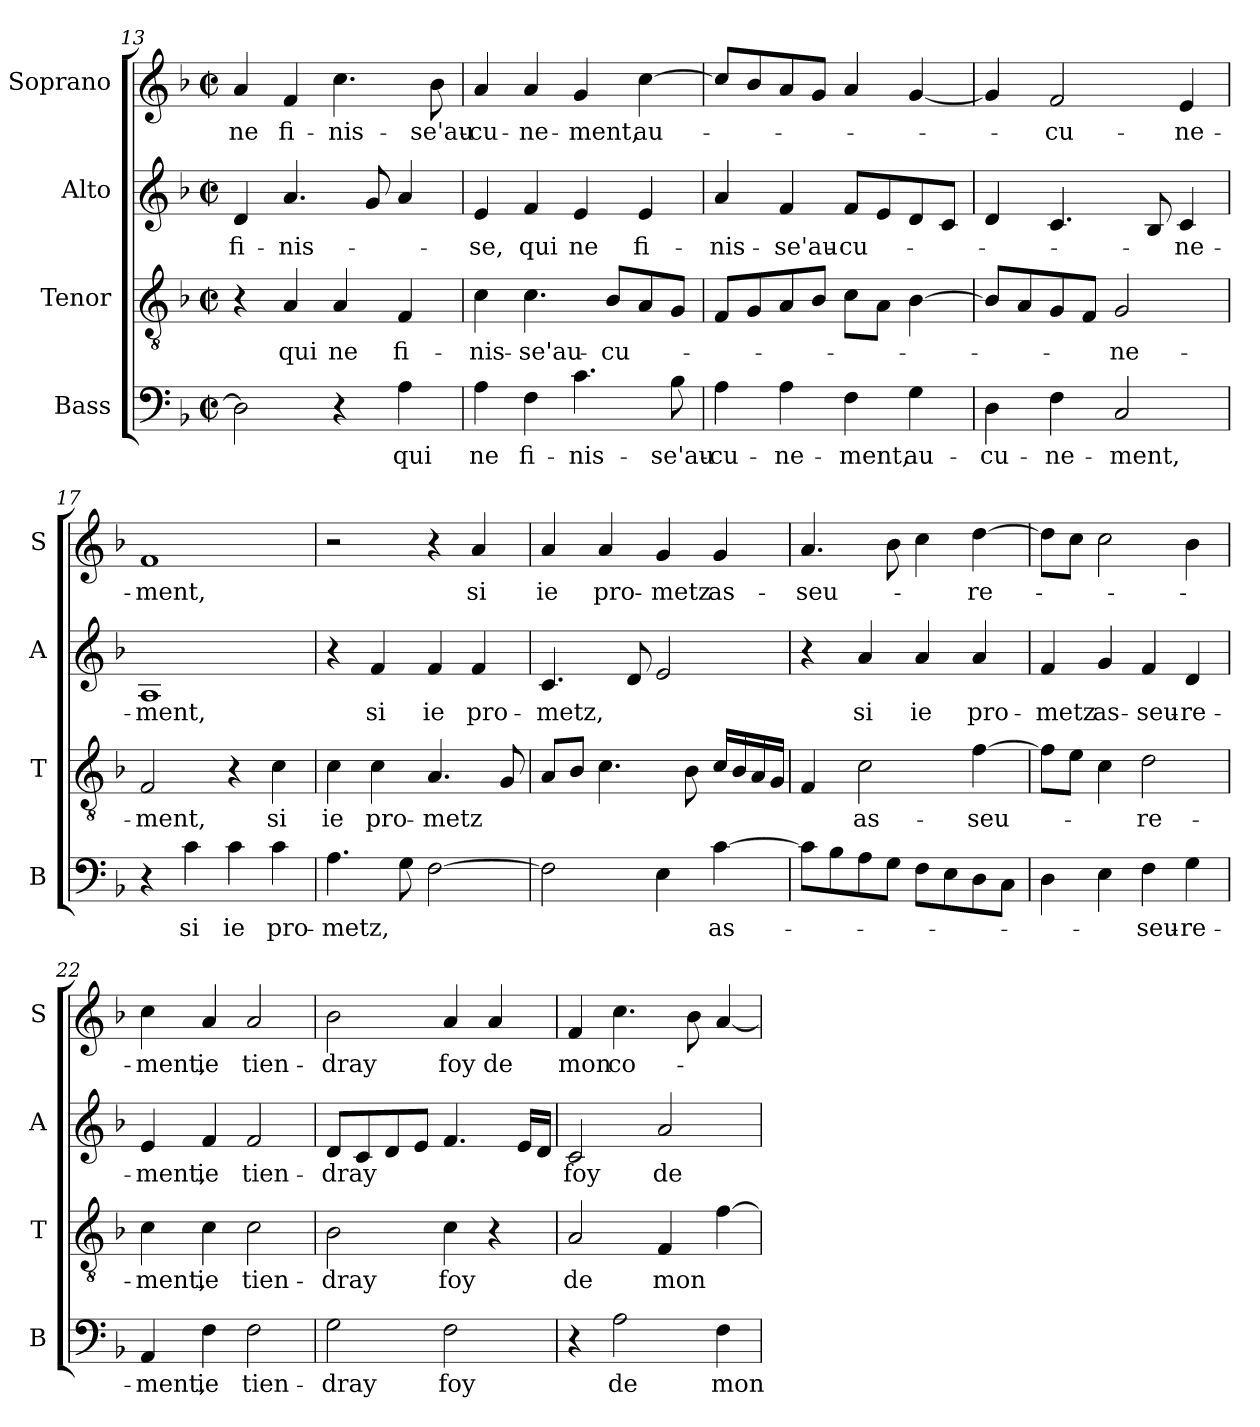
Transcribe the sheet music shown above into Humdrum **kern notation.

**kern	**text	**kern	**text	**kern	**text	**kern	**text
*part4	*part4	*part3	*part3	*part2	*part2	*part1	*part1
*staff4	*staff4	*staff3	*staff3	*staff2	*staff2	*staff1	*staff1
*I"Bass	*	*I"Tenor	*	*I"Alto	*	*I"Soprano	*
*I'B	*	*I'T	*	*I'A	*	*I'S	*
*clefF4	*	*clefGv2	*	*clefG2	*	*clefG2	*
*k[b-]	*	*k[b-]	*	*k[b-]	*	*k[b-]	*
*F:	*	*F:	*	*F:	*	*F:	*
*M2/2	*	*M2/2	*	*M2/2	*	*M2/2	*
*met(c|)	*	*met(c|)	*	*met(c|)	*	*met(c|)	*
=13	=13	=13	=13	=13	=13	=13	=13
!	!	!	!	!	!LO:LY:b	!	!LO:LY:b
2D\]	.	4r	.	4d/	fi-	4a/	ne
!	!	!	!LO:LY:b	!	!LO:LY:b	!	!LO:LY:b
.	.	4A/	qui	4.a/	-nis-	4f/	fi-
!	!	!	!LO:LY:b	!	!	!	!LO:LY:b
4r	.	4A/	ne	.	.	4.cc\	-nis-
.	.	.	.	8g/	.	.	.
!	!LO:LY:b	!	!LO:LY:b	!	!	!	!
4A\	qui	4F/	fi-	4a/	.	.	.
!	!	!	!	!	!	!	!LO:LY:b
.	.	.	.	.	.	8b-\	-se'au-
=14	=14	=14	=14	=14	=14	=14	=14
!	!LO:LY:b	!	!LO:LY:b	!	!LO:LY:b	!	!LO:LY:b
4A\	ne	4c\	-nis-	4e/	-se,	4a/	-cu-
!	!LO:LY:b	!	!LO:LY:b	!	!LO:LY:b	!	!LO:LY:b
4F\	fi-	4.c\	-se'au-	4f/	qui	4a/	-ne-
!	!LO:LY:b	!	!	!	!LO:LY:b	!	!LO:LY:b
4.c\	-nis-	.	.	4e/	ne	4g/	-ment,
!	!	!	!LO:LY:b	!	!	!	!
.	.	8B-/L	-cu-	.	.	.	.
!	!	!	!	!	!LO:LY:b	!	!LO:LY:b
.	.	8A/	.	4e/	fi-	[4cc\	au-
!	!LO:LY:b	!	!	!	!	!	!
8B-\	-se'au-	8G/J	.	.	.	.	.
=15	=15	=15	=15	=15	=15	=15	=15
!	!LO:LY:b	!	!	!	!LO:LY:b	!	!
4A\	-cu-	8F/L	.	4a/	-nis-	8cc/L]	.
.	.	8G/	.	.	.	8b-/	.
!	!LO:LY:b	!	!	!	!LO:LY:b	!	!
4A\	-ne-	8A/	.	4f/	-se'au-	8a/	.
.	.	8B-/J	.	.	.	8g/J	.
!	!LO:LY:b	!	!	!	!LO:LY:b	!	!
4F\	-ment,	8c\L	.	8f/L	-cu-	4a/	.
.	.	8A\J	.	8e/	.	.	.
!	!LO:LY:b	!	!	!	!	!	!
4G\	au-	[4B-\	.	8d/	.	[4g/	.
.	.	.	.	8c/J	.	.	.
!!LO:LB:g=z
=16	=16	=16	=16	=16	=16	=16	=16
!	!LO:LY:b	!	!	!	!	!	!
4D\	-cu-	8B-/L]	.	4d/	.	4g/]	.
.	.	8A/	.	.	.	.	.
!	!LO:LY:b	!	!	!	!	!	!LO:LY:b
4F\	-ne-	8G/	.	4.c/	.	2f/	-cu-
.	.	8F/J	.	.	.	.	.
!	!LO:LY:b	!	!LO:LY:b	!	!	!	!
2C/	-ment,	2G/	-ne-	.	.	.	.
.	.	.	.	8B-/	.	.	.
!	!	!	!	!	!LO:LY:b	!	!LO:LY:b
.	.	.	.	4c/	-ne-	4e/	-ne-
=17	=17	=17	=17	=17	=17	=17	=17
!	!	!	!LO:LY:b	!	!LO:LY:b	!	!LO:LY:b
4r	.	2F/	-ment,	1A	-ment,	1f	-ment,
!	!LO:LY:b	!	!	!	!	!	!
4c\	si	.	.	.	.	.	.
!	!LO:LY:b	!	!	!	!	!	!
4c\	ie	4r	.	.	.	.	.
!	!LO:LY:b	!	!LO:LY:b	!	!	!	!
4c\	pro-	4c\	si	.	.	.	.
=18	=18	=18	=18	=18	=18	=18	=18
!	!LO:LY:b	!	!LO:LY:b	!	!	!	!
4.A\	-metz,	4c\	ie	4r	.	2r	.
!	!	!	!LO:LY:b	!	!LO:LY:b	!	!
.	.	4c\	pro-	4f/	si	.	.
8G\	.	.	.	.	.	.	.
!	!	!	!LO:LY:b	!	!LO:LY:b	!	!
[2F\	.	4.A/	-metz	4f/	ie	4r	.
!	!	!	!	!	!LO:LY:b	!	!LO:LY:b
.	.	.	.	4f/	pro-	4a/	si
.	.	8G/	.	.	.	.	.
=19	=19	=19	=19	=19	=19	=19	=19
!	!	!	!	!	!LO:LY:b	!	!LO:LY:b
2F\]	.	8A/L	.	4.c/	-metz,	4a/	ie
.	.	8B-/J	.	.	.	.	.
!	!	!	!	!	!	!	!LO:LY:b
.	.	4.c\	.	.	.	4a/	pro-
.	.	.	.	8d/	.	.	.
!	!	!	!	!	!	!	!LO:LY:b
4E\	.	.	.	2e/	.	4g/	-metz
.	.	8B-\	.	.	.	.	.
!	!LO:LY:b	!	!	!	!	!	!LO:LY:b
[4c\	as-	16c/LL	.	.	.	4g/	as-
.	.	16B-/	.	.	.	.	.
.	.	16A/	.	.	.	.	.
.	.	16G/JJ	.	.	.	.	.
=20	=20	=20	=20	=20	=20	=20	=20
!	!	!	!	!	!	!	!LO:LY:b
8c\L]	.	4F/	.	4r	.	4.a/	-seu-
8B-\	.	.	.	.	.	.	.
!	!	!	!LO:LY:b	!	!LO:LY:b	!	!
8A\	.	2c\	as-	4a/	si	.	.
8G\J	.	.	.	.	.	8b-\	.
!	!	!	!	!	!LO:LY:b	!	!
8F\L	.	.	.	4a/	ie	4cc\	.
8E\	.	.	.	.	.	.	.
!	!	!	!LO:LY:b	!	!LO:LY:b	!	!LO:LY:b
8D\	.	[4f\	-seu-	4a/	pro-	[4dd\	-re-
8C\J	.	.	.	.	.	.	.
!!LO:LB:g=z
=21	=21	=21	=21	=21	=21	=21	=21
!	!	!	!	!	!LO:LY:b	!	!
4D\	.	8f\L]	.	4f/	-metz	8dd\L]	.
.	.	8e\J	.	.	.	8cc\J	.
!	!	!	!	!	!LO:LY:b	!	!
4E\	.	4c\	.	4g/	as-	2cc\	.
!	!LO:LY:b	!	!LO:LY:b	!	!LO:LY:b	!	!
4F\	-seu-	2d\	-re-	4f/	-seu-	.	.
!	!LO:LY:b	!	!	!	!LO:LY:b	!	!
4G\	-re-	.	.	4d/	-re-	4b-\	.
=22	=22	=22	=22	=22	=22	=22	=22
!	!LO:LY:b	!	!LO:LY:b	!	!LO:LY:b	!	!LO:LY:b
4AA/	-ment,	4c\	-ment,	4e/	-ment,	4cc\	-ment,
!	!LO:LY:b	!	!LO:LY:b	!	!LO:LY:b	!	!LO:LY:b
4F\	ie	4c\	ie	4f/	ie	4a/	ie
!	!LO:LY:b	!	!LO:LY:b	!	!LO:LY:b	!	!LO:LY:b
2F\	tien-	2c\	tien-	2f/	tien-	2a/	tien-
=23	=23	=23	=23	=23	=23	=23	=23
!	!LO:LY:b	!	!LO:LY:b	!	!LO:LY:b	!	!LO:LY:b
2G\	-dray	2B-\	-dray	8d/L	-dray	2b-\	-dray
.	.	.	.	8c/	.	.	.
.	.	.	.	8d/	.	.	.
.	.	.	.	8e/J	.	.	.
!	!LO:LY:b	!	!LO:LY:b	!	!	!	!LO:LY:b
2F\	foy	4c\	foy	4.f/	.	4a/	foy
!	!	!	!	!	!	!	!LO:LY:b
.	.	4r	.	.	.	4a/	de
.	.	.	.	16e/LL	.	.	.
.	.	.	.	16d/JJ	.	.	.
=24	=24	=24	=24	=24	=24	=24	=24
!	!	!	!LO:LY:b	!	!LO:LY:b	!	!LO:LY:b
4r	.	2A/	de	2c/	foy	4f/	mon
!	!LO:LY:b	!	!	!	!	!	!LO:LY:b
2A\	de	.	.	.	.	4.cc\	co-
!	!	!	!LO:LY:b	!	!LO:LY:b	!	!
.	.	4F/	mon	2a/	de	.	.
.	.	.	.	.	.	8b-\	.
!	!LO:LY:b	!	!	!	!	!	!
4F\	mon	[4f\	.	.	.	[4a/	.
=	=	=	=	=	=	=	=
*-	*-	*-	*-	*-	*-	*-	*-
